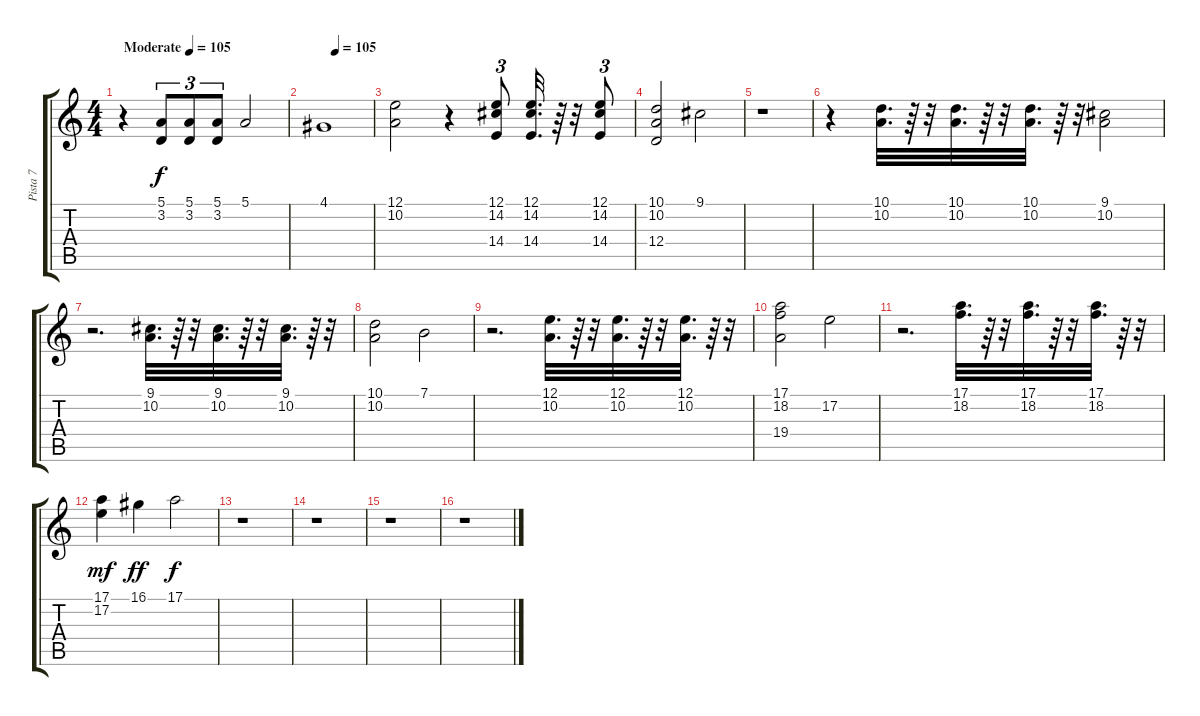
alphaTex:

\track ("Pista 7" "Pista 7") {instrument frenchhorn}
\staff {score tabs}
\tuning (E4 B3 G3 D3 A2 E2) {hide}
\ts (4 4)
\tempo (105 "Moderate")
\tempo 110
\tempo (105 "Moderate")
\clef g2
\ks c
r.4{dy f instrument frenchhorn} (5.1 3.2).8{tu (3 2)} (5.1 3.2).8{tu (3 2)} (5.1 3.2).8{tu (3 2)} 5.1.2 |
\tempo (105 0.25)
4.1.1 |
(12.1 10.2).2 r.4 (12.1 14.2 14.4).8{tu (3 2)} (12.1 14.2 14.4).32{d} r.64 r.32 (12.1 14.2 14.4).8{tu (3 2)} |
(10.1 10.2 12.4).2 9.1.2 |
r.1 |
r.4 (10.1 10.2).32{d} r.64 r.32 (10.1 10.2).32{d} r.64 r.32 (10.1 10.2).32{d} r.64 r.32 (9.1 10.2).2 |
r.2{d} (9.1 10.2).32{d} r.64 r.32 (9.1 10.2).32{d} r.64 r.32 (9.1 10.2).32{d} r.64 r.32 |
(10.1 10.2).2 7.1.2 |
r.2{d} (12.1 10.2).32{d} r.64 r.32 (12.1 10.2).32{d} r.64 r.32 (12.1 10.2).32{d} r.64 r.32 |
(17.1 18.2 19.4).2 17.2.2 |
r.2{d} (17.1 18.2).32{d} r.64 r.32 (17.1 18.2).32{d} r.64 r.32 (17.1 18.2).32{d} r.64 r.32 |
(17.1 17.2).4{dy mf} 16.1.4{dy ff} 17.1.2{dy f} |
r.1 |
r.1 |
r.1 |
r.1
